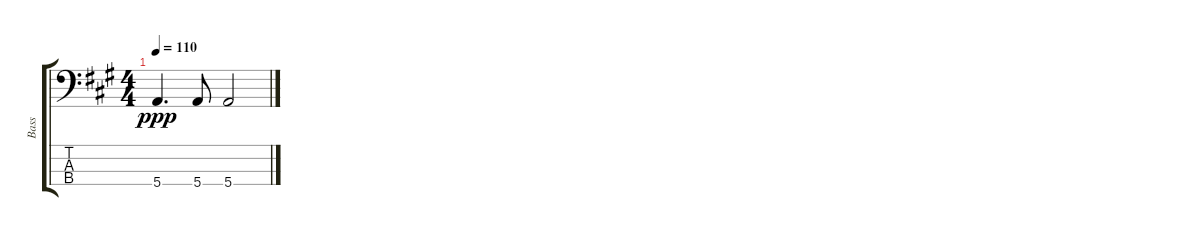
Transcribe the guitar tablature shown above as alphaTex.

\track ("Bass" "Bass") {instrument electricbassfinger}
\staff {score tabs}
\tuning (G2 D2 A1 E1) {hide}
\ts (4 4)
\tempo 110
\clef f4
\ks a
5.4.4{d dy ppp} 5.4.8 5.4.2
